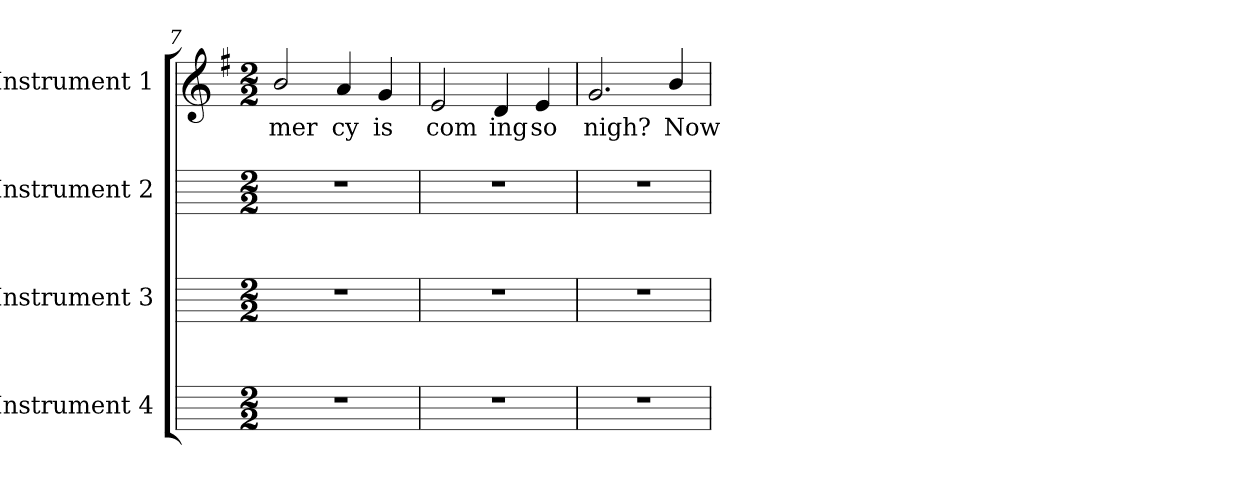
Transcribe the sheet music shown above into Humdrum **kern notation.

**kern	**kern	**kern	**kern	**text
*part4	*part3	*part2	*part1	*part1
*staff4	*staff3	*staff2	*staff1	*staff1
*I"Instrument 4	*I"Instrument 3	*I"Instrument 2	*I"Instrument 1	*
*	*	*	*clefG2	*
*	*ITrd-3c-5	*ITrd-3c-5	*ITrd-3c-5	*
*k[]	*k[b-]	*k[b-]	*k[]	*
*C:	*F:	*F:	*C:	*
*M2/2	*M2/2	*M2/2	*M2/2	*
=7	=7	=7	=7	=7
!	!	!	!	!LO:LY:b
1r	1r	1r	2ee/	mer
!	!	!	!	!LO:LY:b
.	.	.	4dd/	cy
!	!	!	!	!LO:LY:b
.	.	.	4cc/	is
!!LO:LB:g=z
=8	=8	=8	=8	=8
!	!	!	!	!LO:LY:b
1r	1r	1r	2a/	com
!	!	!	!	!LO:LY:b
.	.	.	4g/	ing
!	!	!	!	!LO:LY:b
.	.	.	4a/	so
=9	=9	=9	=9	=9
!	!	!	!	!LO:LY:b
1r	1r	1r	2.cc/	nigh?
!	!	!	!	!LO:LY:b
.	.	.	4ee/	Now
=	=	=	=	=
*-	*-	*-	*-	*-
